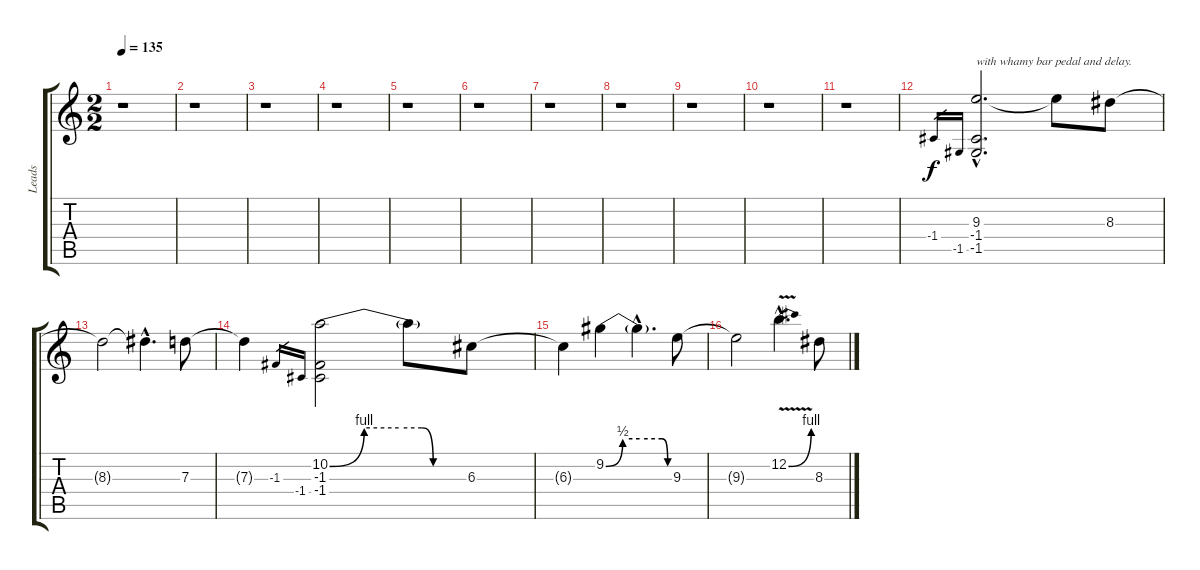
\track ("Leads" "Leads") {instrument distortionguitar}
\staff {score tabs}
\tuning (E4 B3 G3 D3 A2 E2) {hide}
\ts (2 2)
\tempo 135
\clef g2
\ks c
r.1{dy f} |
r.1 |
r.1 |
r.1 |
r.1 |
r.1 |
r.1 |
r.1 |
r.1 |
r.1 |
r.1 |
-1.4.16{gr} -1.5.16{gr} (9.3{hac} -1.4{hac} -1.5{hac}).2{d txt "with whamy bar pedal and delay."} 9.3{t}.8 8.3.8 |
8.3{t}.2 8.3{hac t}.4{d} 7.3.8 |
7.3{t}.4 -1.3.16{gr} -1.4.16{gr} (10.2{be (custom 0 0 15 4 30 4 40 4 45 0 60 0)} -1.3 -1.4).2 10.2{t}.8 6.3.8 |
6.3{t}.4 9.2{be (custom 0 0 15 2 30 2 50 2 55 0 60 0)}.4 9.2{hac t}.4{d} 9.3.8 |
9.3{t}.2 12.2{be (bend 0 0 60 4) v hac}.4{d} 8.3.8
